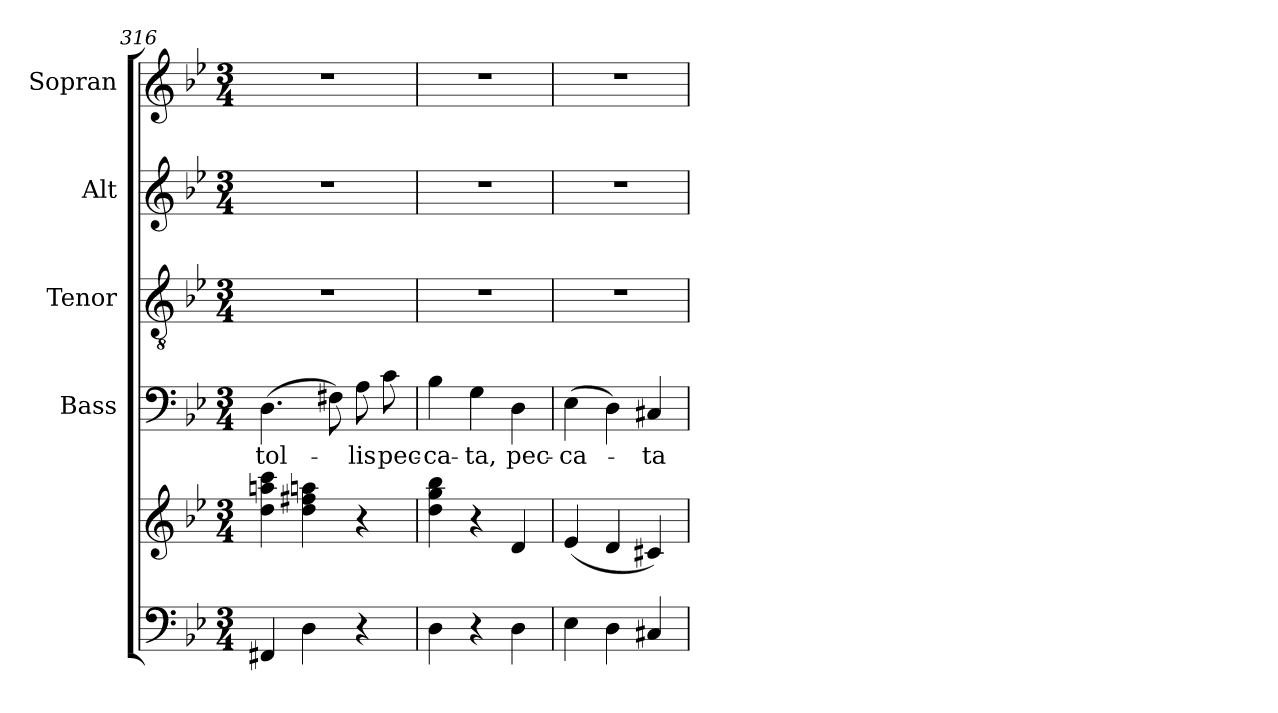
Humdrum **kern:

**kern	**kern	**kern	**text	**kern	**kern	**kern
*part5	*part5	*part4	*part4	*part3	*part2	*part1
*staff6	*staff5	*staff4	*staff4	*staff3	*staff2	*staff1
*	*	*I"Bass	*	*I"Tenor	*I"Alt	*I"Sopran
*	*	*I'B.	*	*I'T.	*I'A.	*I'S.
*clefF4	*clefG2	*clefF4	*	*clefGv2	*clefG2	*clefG2
*k[b-e-]	*k[b-e-]	*k[b-e-]	*	*k[b-e-]	*k[b-e-]	*k[b-e-]
*B-:	*B-:	*B-:	*	*B-:	*B-:	*B-:
*M3/4	*M3/4	*M3/4	*	*M3/4	*M3/4	*M3/4
=316	=316	=316	=316	=316	=316	=316
!	!	!	!LO:LY:b	!	!	!
4FF#X/	4dd\ 4aan\ 4ccc\	(>4.D\	tol-	2.r	2.r	2.r
4D\	4dd\ 4ff#X\ 4aan\	.	.	.	.	.
.	.	8F#X\)	.	.	.	.
!	!	!	!LO:LY:b	!	!	!
4r	4r	8A\	-lis	.	.	.
!	!	!	!LO:LY:b	!	!	!
.	.	8c\	pec-	.	.	.
!!LO:PB:g=z
=317	=317	=317	=317	=317	=317	=317
!	!	!	!LO:LY:b	!	!	!
4D\	4dd\ 4gg\ 4bb-\	4B-\	-ca-	2.r	2.r	2.r
!	!	!	!LO:LY:b	!	!	!
4r	4r	4G\	-ta,	.	.	.
!	!	!	!LO:LY:b	!	!	!
4D\	4d/	4D\	pec-	.	.	.
=318	=318	=318	=318	=318	=318	=318
!	!	!	!LO:LY:b	!	!	!
4E-\	(<4e-/	(>4E-\	-ca-	2.r	2.r	2.r
4D\	4d/	4D\)	.	.	.	.
!	!	!	!LO:LY:b	!	!	!
4C#X/	4c#X/)	4C#X/	-ta	.	.	.
=	=	=	=	=	=	=
*-	*-	*-	*-	*-	*-	*-
